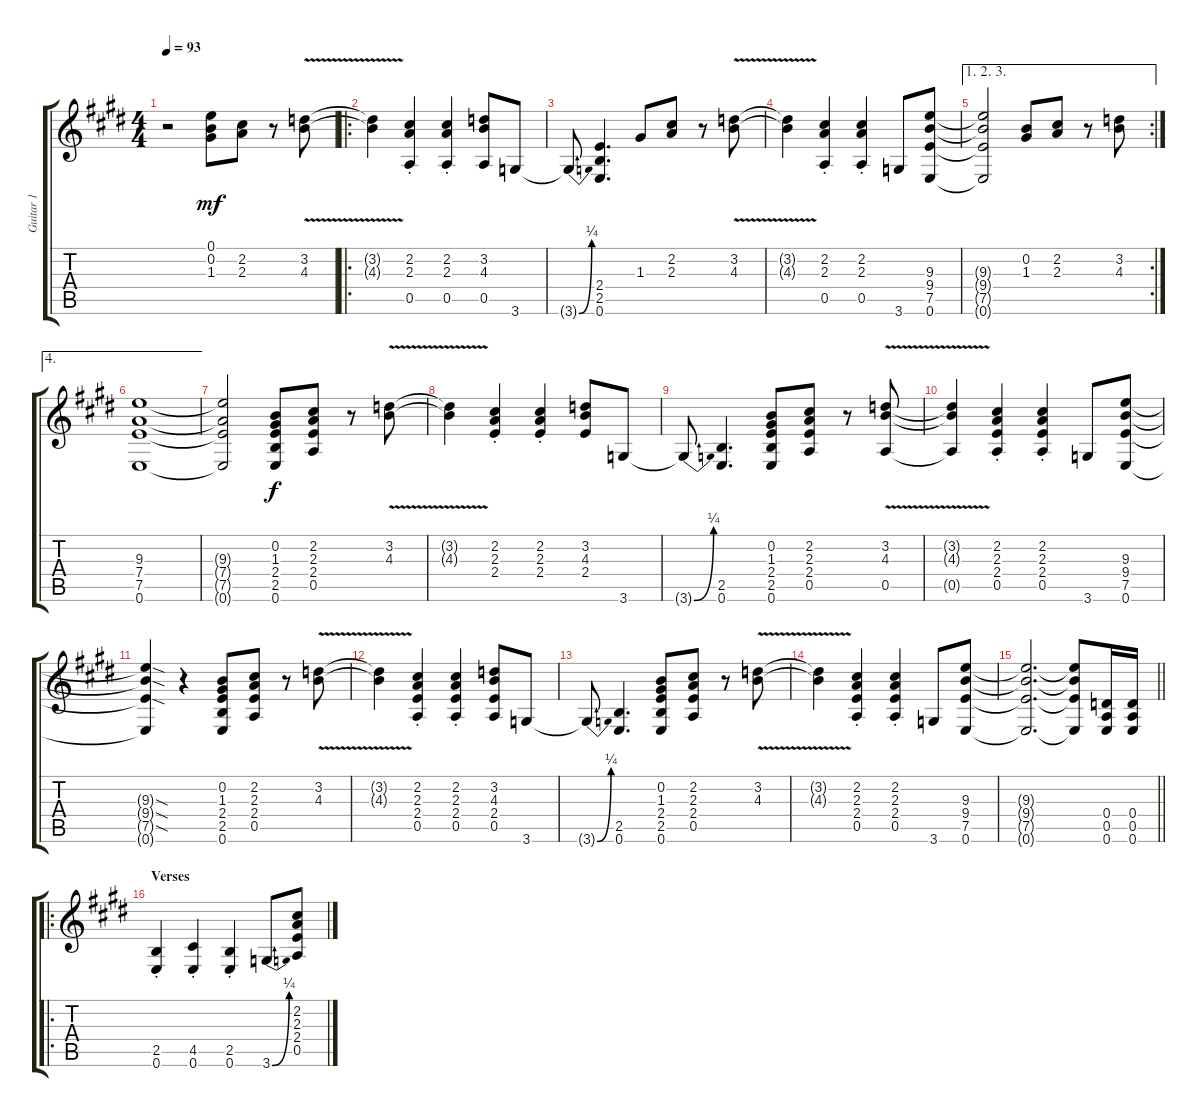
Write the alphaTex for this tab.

\track ("Guitar 1" "Guitar 1") {instrument distortionguitar}
\staff {score tabs}
\tuning (E4 B3 G3 D3 A2 E2) {hide}
\ts (4 4)
\tempo 93
\clef g2
\ks e
r.2{dy mf instrument distortionguitar} (0.1 0.2 1.3).8 (2.2 2.3).8 r.8 (3.2{v} 4.3{v}).8 |
\ro
\ks c#minor
(3.2{v t} 4.3{v t}).4 (2.2{st} 2.3{st} 0.5{st}).4 (2.2{st} 2.3{st} 0.5{st}).4 (3.2 4.3 0.5).8 3.6.8 |
3.6{be (bend 0 0 60 1) t}.8 (2.4 2.5 0.6).4{d} 1.3.8 (2.2 2.3).8 r.8 (3.2{v} 4.3{v}).8 |
(3.2{v t} 4.3{v t}).4 (2.2{st} 2.3{st} 0.5{st}).4 (2.2{st} 2.3{st} 0.5{st}).4 3.6.8 (9.3 9.4 7.5 0.6).8 |
\ae (1 2 3)
\rc 2
(9.3{t} 9.4{t} 7.5{t} 0.6{t}).2 (0.2 1.3).8 (2.2 2.3).8 r.8 (3.2 4.3).8 |
\ae 4
(9.3 7.4 7.5 0.6).1 |
(9.3{t} 7.4{t} 7.5{t} 0.6{t}).2 (0.2 1.3 2.4 2.5 0.6).8{dy f} (2.2 2.3 2.4 0.5).8 r.8 (3.2{v} 4.3{v}).8 |
(3.2{v t} 4.3{v t}).4 (2.2{st} 2.3{st} 2.4{st}).4 (2.2{st} 2.3{st} 2.4{st}).4 (3.2 4.3 2.4).8 3.6.8 |
3.6{be (bend 0 0 60 1) t}.8 (2.5 0.6).4{d} (0.2 1.3 2.4 2.5 0.6).8 (2.2 2.3 2.4 0.5).8 r.8 (3.2{v} 4.3{v} 0.5{v}).8 |
(3.2{v t} 4.3{v t} 0.5{v t}).4 (2.2{st} 2.3{st} 2.4{st} 0.5{st}).4 (2.2{st} 2.3{st} 2.4{st} 0.5{st}).4 3.6.8 (9.3 9.4 7.5 0.6).8 |
(9.3{sod t} 9.4{sod t} 7.5{sod t} 0.6{t}).4 r.4 (0.2 1.3 2.4 2.5 0.6).8 (2.2 2.3 2.4 0.5).8 r.8 (3.2{v} 4.3{v}).8 |
(3.2{v t} 4.3{v t}).4 (2.2{st} 2.3{st} 2.4{st} 0.5{st}).4 (2.2{st} 2.3{st} 2.4{st} 0.5{st}).4 (3.2 4.3 2.4 0.5).8 3.6.8 |
3.6{be (bend 0 0 60 1) t}.8 (2.5 0.6).4{d} (0.2 1.3 2.4 2.5 0.6).8 (2.2 2.3 2.4 0.5).8 r.8 (3.2{v} 4.3{v}).8 |
(3.2{v t} 4.3{v t}).4 (2.2{st} 2.3{st} 2.4{st} 0.5{st}).4 (2.2{st} 2.3{st} 2.4{st} 0.5{st}).4 3.6.8 (9.3 9.4 7.5 0.6).8 |
\barLineRight lightlight
(9.3{t} 9.4{t} 7.5{t} 0.6{t}).2{d} (9.3{t} 9.4{t} 7.5{t} 0.6{t}).8 (0.4 0.5 0.6).16 (0.4 0.5 0.6).16 |
\ro
\section ("" "Verses")
(2.5{st} 0.6{st}).4 (4.5{st} 0.6{st}).4 (2.5{st} 0.6{st}).4 3.6{be (bend 0 0 60 1)}.8 (2.2 2.3 2.4 0.5).8
